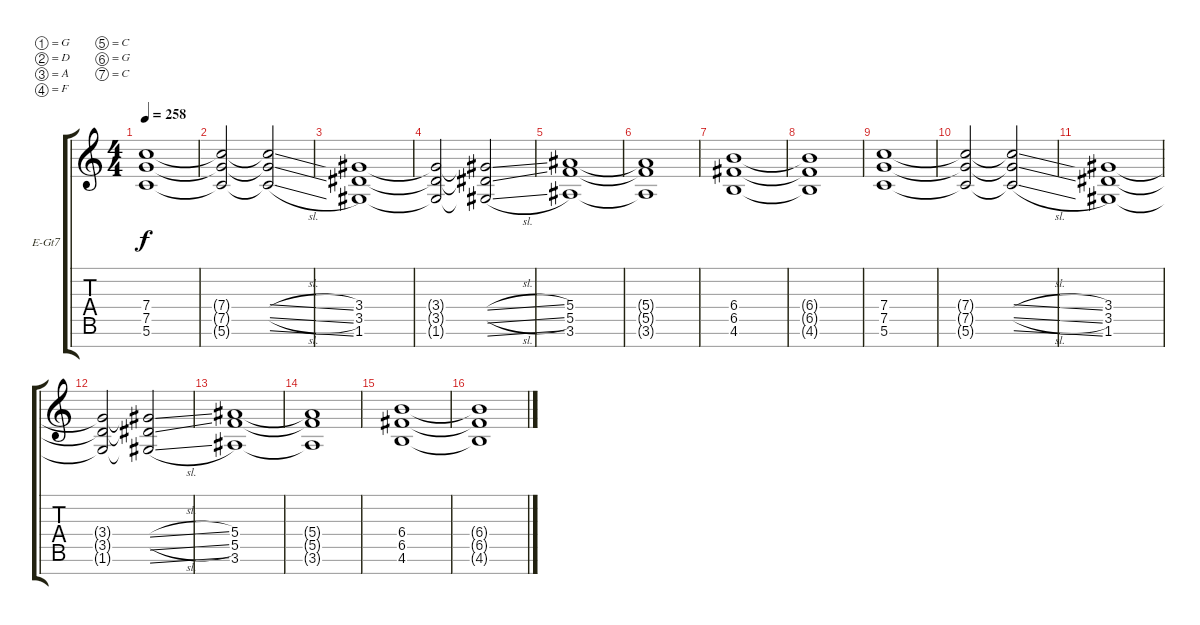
\defaultSystemsLayout 4
\bracketExtendMode groupsimilarinstruments
\firstSystemTrackNameOrientation horizontal
\otherSystemsTrackNameOrientation horizontal
\track ("Electric Guitar" "E-Gt7") {instrument distortionguitar}
\staff {score tabs}
\tuning (G4 D4 A3 F3 C3 G2 C2)
\ts (4 4)
\tempo 258
\clef g2
\ks c
(5.6 7.5 7.4).1{dy f} |
(5.6{t} 7.5{t} 7.4{t}).2 (7.4{sl t} 7.5{sl t} 5.6{sl t}).2 |
(3.4 3.5 1.6).1 |
(1.6{t} 3.5{t} 3.4{t}).2 (3.4{sl t} 3.5{sl t} 1.6{sl t}).2 |
(3.6 5.5 5.4).1 |
(3.6{t} 5.5{t} 5.4{t}).1 |
(4.6 6.5 6.4).1 |
(6.4{t} 6.5{t} 4.6{t}).1 |
(5.6 7.5 7.4).1 |
(5.6{t} 7.5{t} 7.4{t}).2 (7.4{sl t} 7.5{sl t} 5.6{sl t}).2 |
(3.4 3.5 1.6).1 |
(1.6{t} 3.5{t} 3.4{t}).2 (3.4{sl t} 3.5{sl t} 1.6{sl t}).2 |
(3.6 5.5 5.4).1 |
(3.6{t} 5.5{t} 5.4{t}).1 |
(4.6 6.5 6.4).1 |
(6.4{t} 6.5{t} 4.6{t}).1
